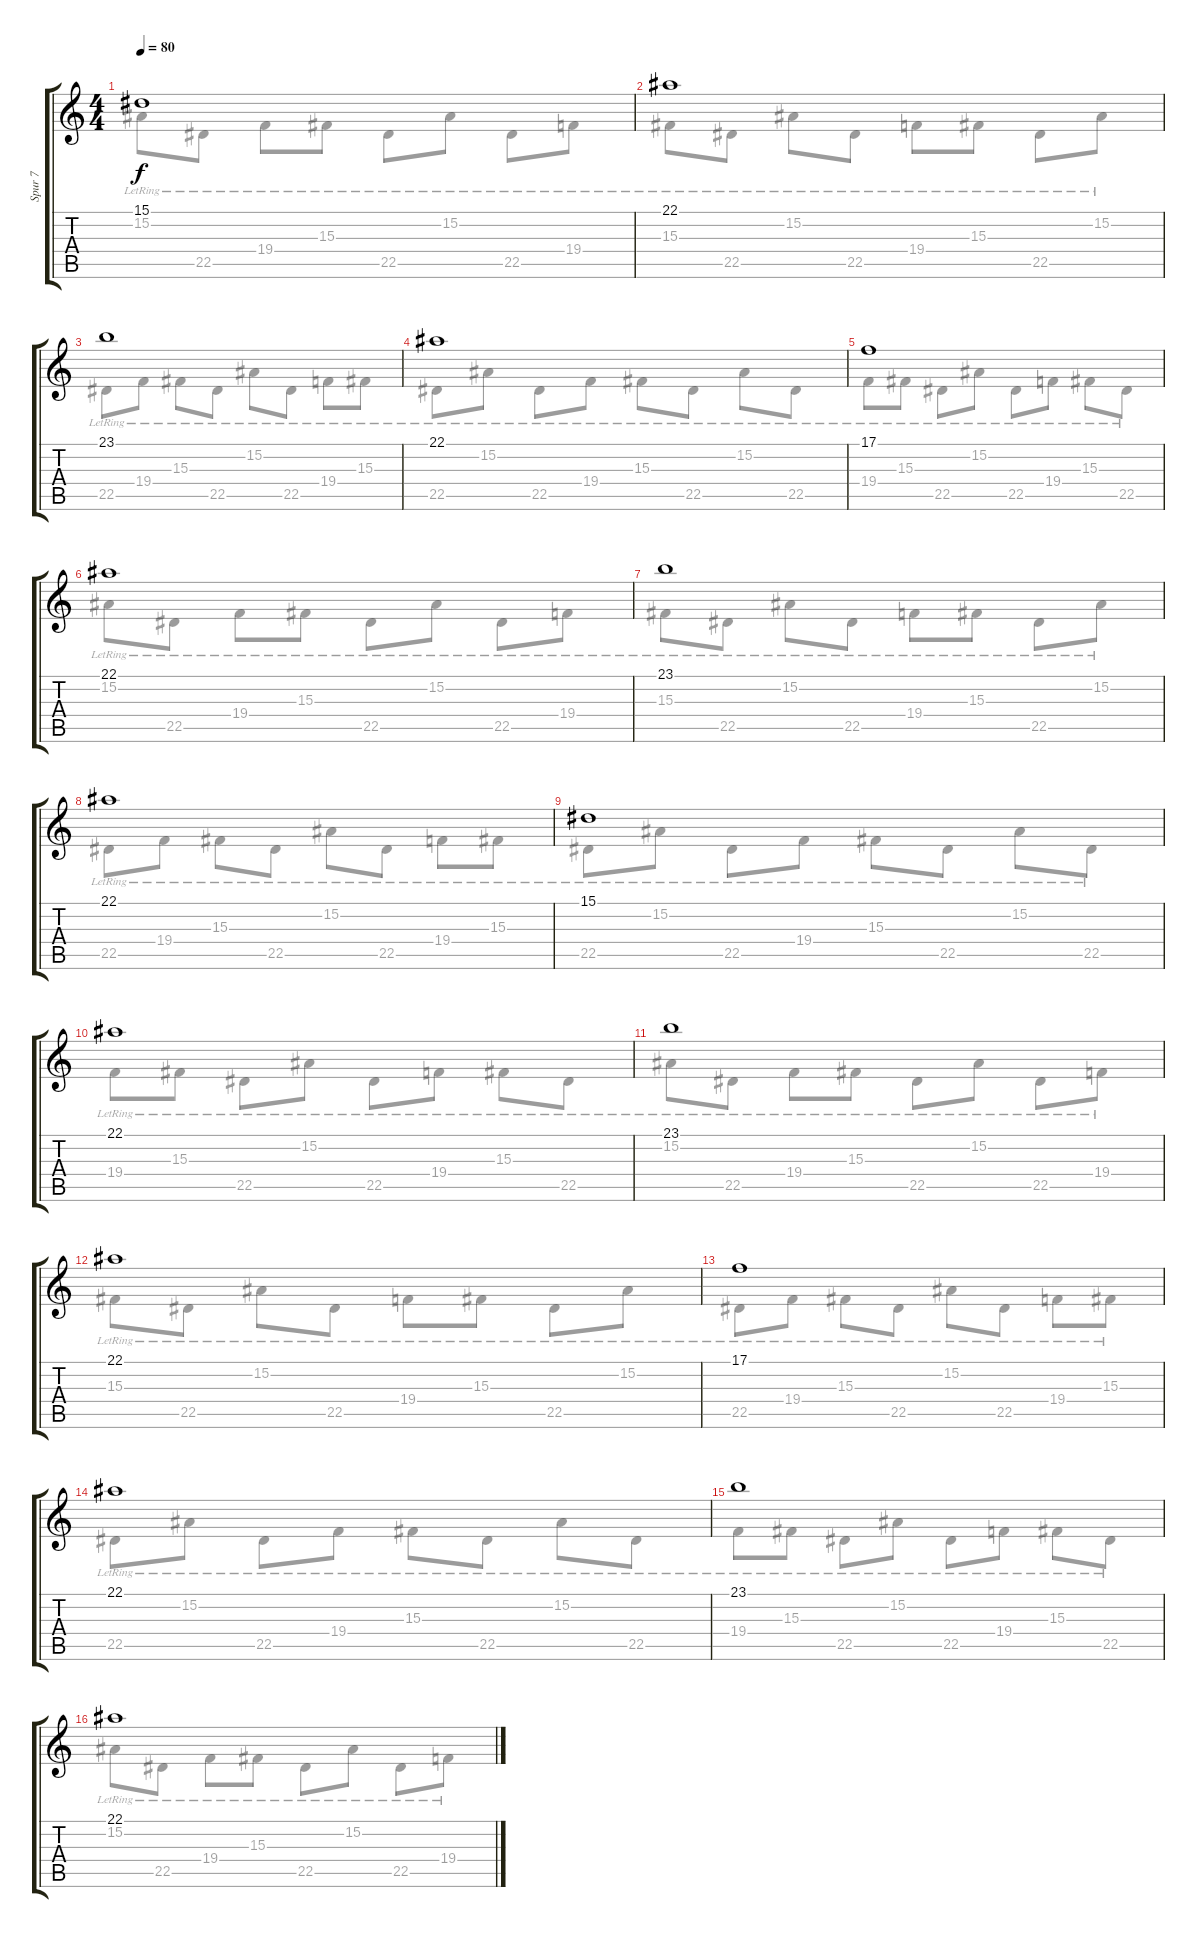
\track ("Spur 7" "Spur 7") {instrument acousticgrandpiano}
\staff {score tabs}
\tuning (C4 G3 Eb3 Bb2 F2 C2) {hide}
\voice
\ts (4 4)
\tempo 80
\clef g2
\ks c
15.1.1{dy f} |
22.1.1 |
23.1.1 |
22.1.1 |
17.1.1 |
22.1.1 |
23.1.1 |
22.1.1 |
15.1.1 |
22.1.1 |
23.1.1 |
22.1.1 |
17.1.1 |
22.1.1 |
23.1.1 |
22.1.1
\voice
\clef g2
\ottava regular
\simile none
\ks c
15.2{lr}.8{dy f} 22.5{lr}.8 19.4{lr}.8 15.3{lr}.8 22.5{lr}.8 15.2{lr}.8 22.5{lr}.8 19.4{lr}.8 |
15.3{lr}.8 22.5{lr}.8 15.2{lr}.8 22.5{lr}.8 19.4{lr}.8 15.3{lr}.8 22.5{lr}.8 15.2{lr}.8 |
22.5{lr}.8 19.4{lr}.8 15.3{lr}.8 22.5{lr}.8 15.2{lr}.8 22.5{lr}.8 19.4{lr}.8 15.3{lr}.8 |
22.5{lr}.8 15.2{lr}.8 22.5{lr}.8 19.4{lr}.8 15.3{lr}.8 22.5{lr}.8 15.2{lr}.8 22.5{lr}.8 |
19.4{lr}.8 15.3{lr}.8 22.5{lr}.8 15.2{lr}.8 22.5{lr}.8 19.4{lr}.8 15.3{lr}.8 22.5{lr}.8 |
15.2{lr}.8 22.5{lr}.8 19.4{lr}.8 15.3{lr}.8 22.5{lr}.8 15.2{lr}.8 22.5{lr}.8 19.4{lr}.8 |
15.3{lr}.8 22.5{lr}.8 15.2{lr}.8 22.5{lr}.8 19.4{lr}.8 15.3{lr}.8 22.5{lr}.8 15.2{lr}.8 |
22.5{lr}.8 19.4{lr}.8 15.3{lr}.8 22.5{lr}.8 15.2{lr}.8 22.5{lr}.8 19.4{lr}.8 15.3{lr}.8 |
22.5{lr}.8 15.2{lr}.8 22.5{lr}.8 19.4{lr}.8 15.3{lr}.8 22.5{lr}.8 15.2{lr}.8 22.5{lr}.8 |
19.4{lr}.8 15.3{lr}.8 22.5{lr}.8 15.2{lr}.8 22.5{lr}.8 19.4{lr}.8 15.3{lr}.8 22.5{lr}.8 |
15.2{lr}.8 22.5{lr}.8 19.4{lr}.8 15.3{lr}.8 22.5{lr}.8 15.2{lr}.8 22.5{lr}.8 19.4{lr}.8 |
15.3{lr}.8 22.5{lr}.8 15.2{lr}.8 22.5{lr}.8 19.4{lr}.8 15.3{lr}.8 22.5{lr}.8 15.2{lr}.8 |
22.5{lr}.8 19.4{lr}.8 15.3{lr}.8 22.5{lr}.8 15.2{lr}.8 22.5{lr}.8 19.4{lr}.8 15.3{lr}.8 |
22.5{lr}.8 15.2{lr}.8 22.5{lr}.8 19.4{lr}.8 15.3{lr}.8 22.5{lr}.8 15.2{lr}.8 22.5{lr}.8 |
19.4{lr}.8 15.3{lr}.8 22.5{lr}.8 15.2{lr}.8 22.5{lr}.8 19.4{lr}.8 15.3{lr}.8 22.5{lr}.8 |
15.2{lr}.8 22.5{lr}.8 19.4{lr}.8 15.3{lr}.8 22.5{lr}.8 15.2{lr}.8 22.5{lr}.8 19.4{lr}.8
